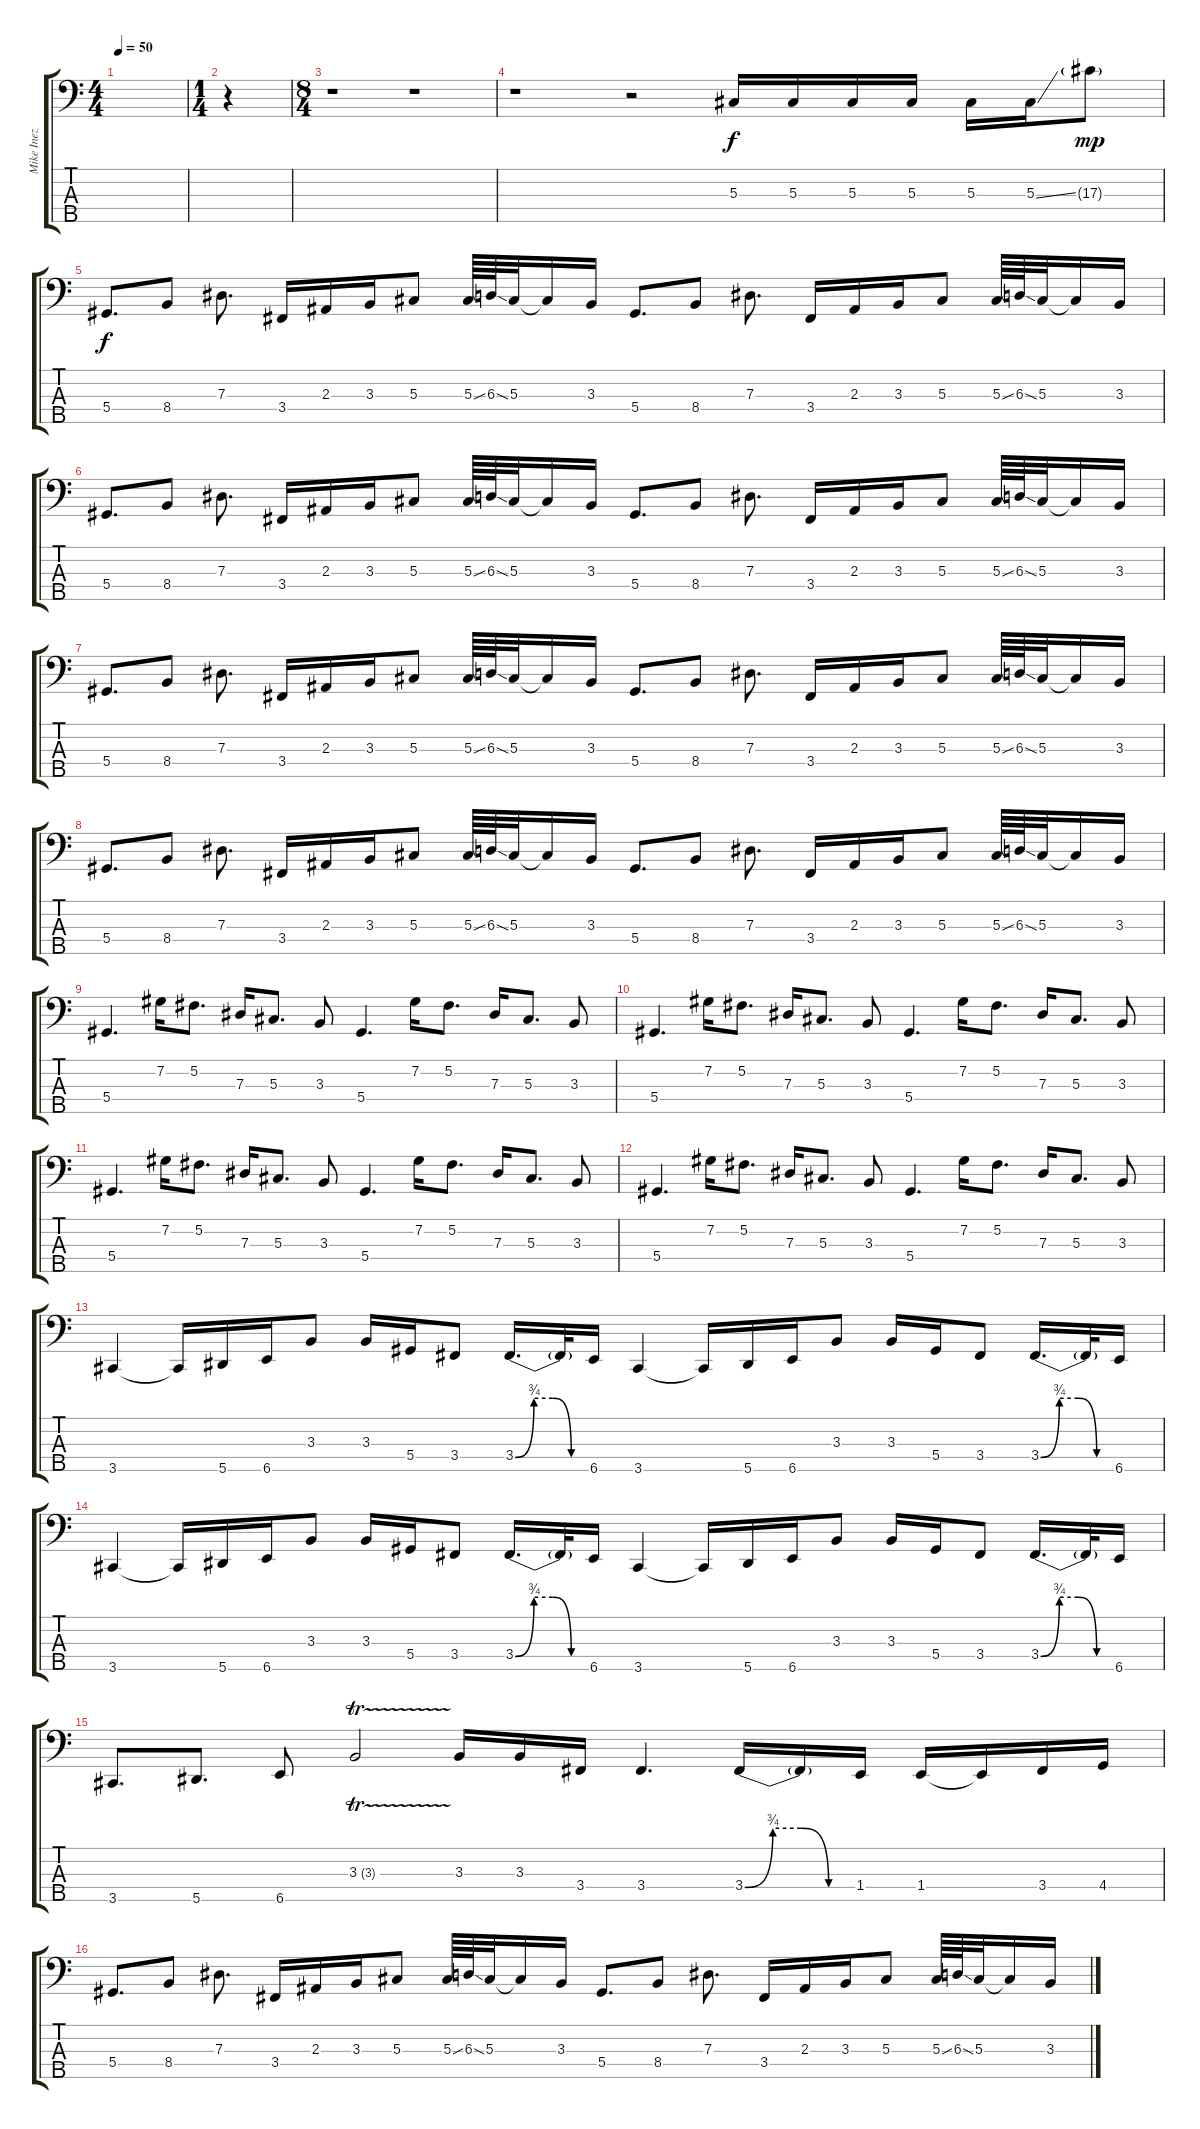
\track ("Mike Inez Ac. Bass" "Mike Inez ") {instrument acousticbass}
\staff {score tabs}
\tuning (Gb2 Db2 Ab1 Eb1 Bb0) {hide}
\ts (4 4)
\tempo 50
\clef f4
\ks c
|
\ts (1 4)
r.4 |
\ts (8 4)
r.1 r.1 |
r.1 r.2 5.3.16 5.3.16 5.3.16 5.3.16 5.3.16 5.3{ss}.16 17.3{g}.8{dy mp} |
5.4.8{d dy f} 8.4.8 7.3.8{d} 3.4.16 2.3.16 3.3.16 5.3.8 5.3{ss}.64 6.3{ss}.64 5.3.32 5.3{t}.16 3.3.16 5.4.8{d} 8.4.8 7.3.8{d} 3.4.16 2.3.16 3.3.16 5.3.8 5.3{ss}.64 6.3{ss}.64 5.3.32 5.3{t}.16 3.3.16 |
5.4.8{d} 8.4.8 7.3.8{d} 3.4.16 2.3.16 3.3.16 5.3.8 5.3{ss}.64 6.3{ss}.64 5.3.32 5.3{t}.16 3.3.16 5.4.8{d} 8.4.8 7.3.8{d} 3.4.16 2.3.16 3.3.16 5.3.8 5.3{ss}.64 6.3{ss}.64 5.3.32 5.3{t}.16 3.3.16 |
5.4.8{d} 8.4.8 7.3.8{d} 3.4.16 2.3.16 3.3.16 5.3.8 5.3{ss}.64 6.3{ss}.64 5.3.32 5.3{t}.16 3.3.16 5.4.8{d} 8.4.8 7.3.8{d} 3.4.16 2.3.16 3.3.16 5.3.8 5.3{ss}.64 6.3{ss}.64 5.3.32 5.3{t}.16 3.3.16 |
5.4.8{d} 8.4.8 7.3.8{d} 3.4.16 2.3.16 3.3.16 5.3.8 5.3{ss}.64 6.3{ss}.64 5.3.32 5.3{t}.16 3.3.16 5.4.8{d} 8.4.8 7.3.8{d} 3.4.16 2.3.16 3.3.16 5.3.8 5.3{ss}.64 6.3{ss}.64 5.3.32 5.3{t}.16 3.3.16 |
5.4.4{d} 7.2.16 5.2.8{d} 7.3.16 5.3.8{d} 3.3.8 5.4.4{d} 7.2.16 5.2.8{d} 7.3.16 5.3.8{d} 3.3.8 |
5.4.4{d} 7.2.16 5.2.8{d} 7.3.16 5.3.8{d} 3.3.8 5.4.4{d} 7.2.16 5.2.8{d} 7.3.16 5.3.8{d} 3.3.8 |
5.4.4{d} 7.2.16 5.2.8{d} 7.3.16 5.3.8{d} 3.3.8 5.4.4{d} 7.2.16 5.2.8{d} 7.3.16 5.3.8{d} 3.3.8 |
5.4.4{d} 7.2.16 5.2.8{d} 7.3.16 5.3.8{d} 3.3.8 5.4.4{d} 7.2.16 5.2.8{d} 7.3.16 5.3.8{d} 3.3.8 |
3.5.4 3.5{t}.16 5.5.16 6.5.16 3.3.8 3.3.16 5.4.16 3.4.8 3.4{be (custom 0 0 15 3 30 3 45 0 60 0)}.16{d} 3.4{t}.32 6.5.16 3.5.4 3.5{t}.16 5.5.16 6.5.16 3.3.8 3.3.16 5.4.16 3.4.8 3.4{be (custom 0 0 15 3 30 3 45 0 60 0)}.16{d} 3.4{t}.32 6.5.16 |
3.5.4 3.5{t}.16 5.5.16 6.5.16 3.3.8 3.3.16 5.4.16 3.4.8 3.4{be (custom 0 0 15 3 30 3 45 0 60 0)}.16{d} 3.4{t}.32 6.5.16 3.5.4 3.5{t}.16 5.5.16 6.5.16 3.3.8 3.3.16 5.4.16 3.4.8 3.4{be (custom 0 0 15 3 30 3 45 0 60 0)}.16{d} 3.4{t}.32 6.5.16 |
3.5.8{d} 5.5.8{d} 6.5.8 3.3{tr (3 16)}.2 3.3.16 3.3.16 3.4.16 3.4.4{d} 3.4{be (custom 0 0 15 3 30 3 45 0 60 0)}.16 3.4{t}.16 1.4.16 1.4.16 1.4{t}.16 3.4.16 4.4.16 |
5.4.8{d} 8.4.8 7.3.8{d} 3.4.16 2.3.16 3.3.16 5.3.8 5.3{ss}.64 6.3{ss}.64 5.3.32 5.3{t}.16 3.3.16 5.4.8{d} 8.4.8 7.3.8{d} 3.4.16 2.3.16 3.3.16 5.3.8 5.3{ss}.64 6.3{ss}.64 5.3.32 5.3{t}.16 3.3.16
